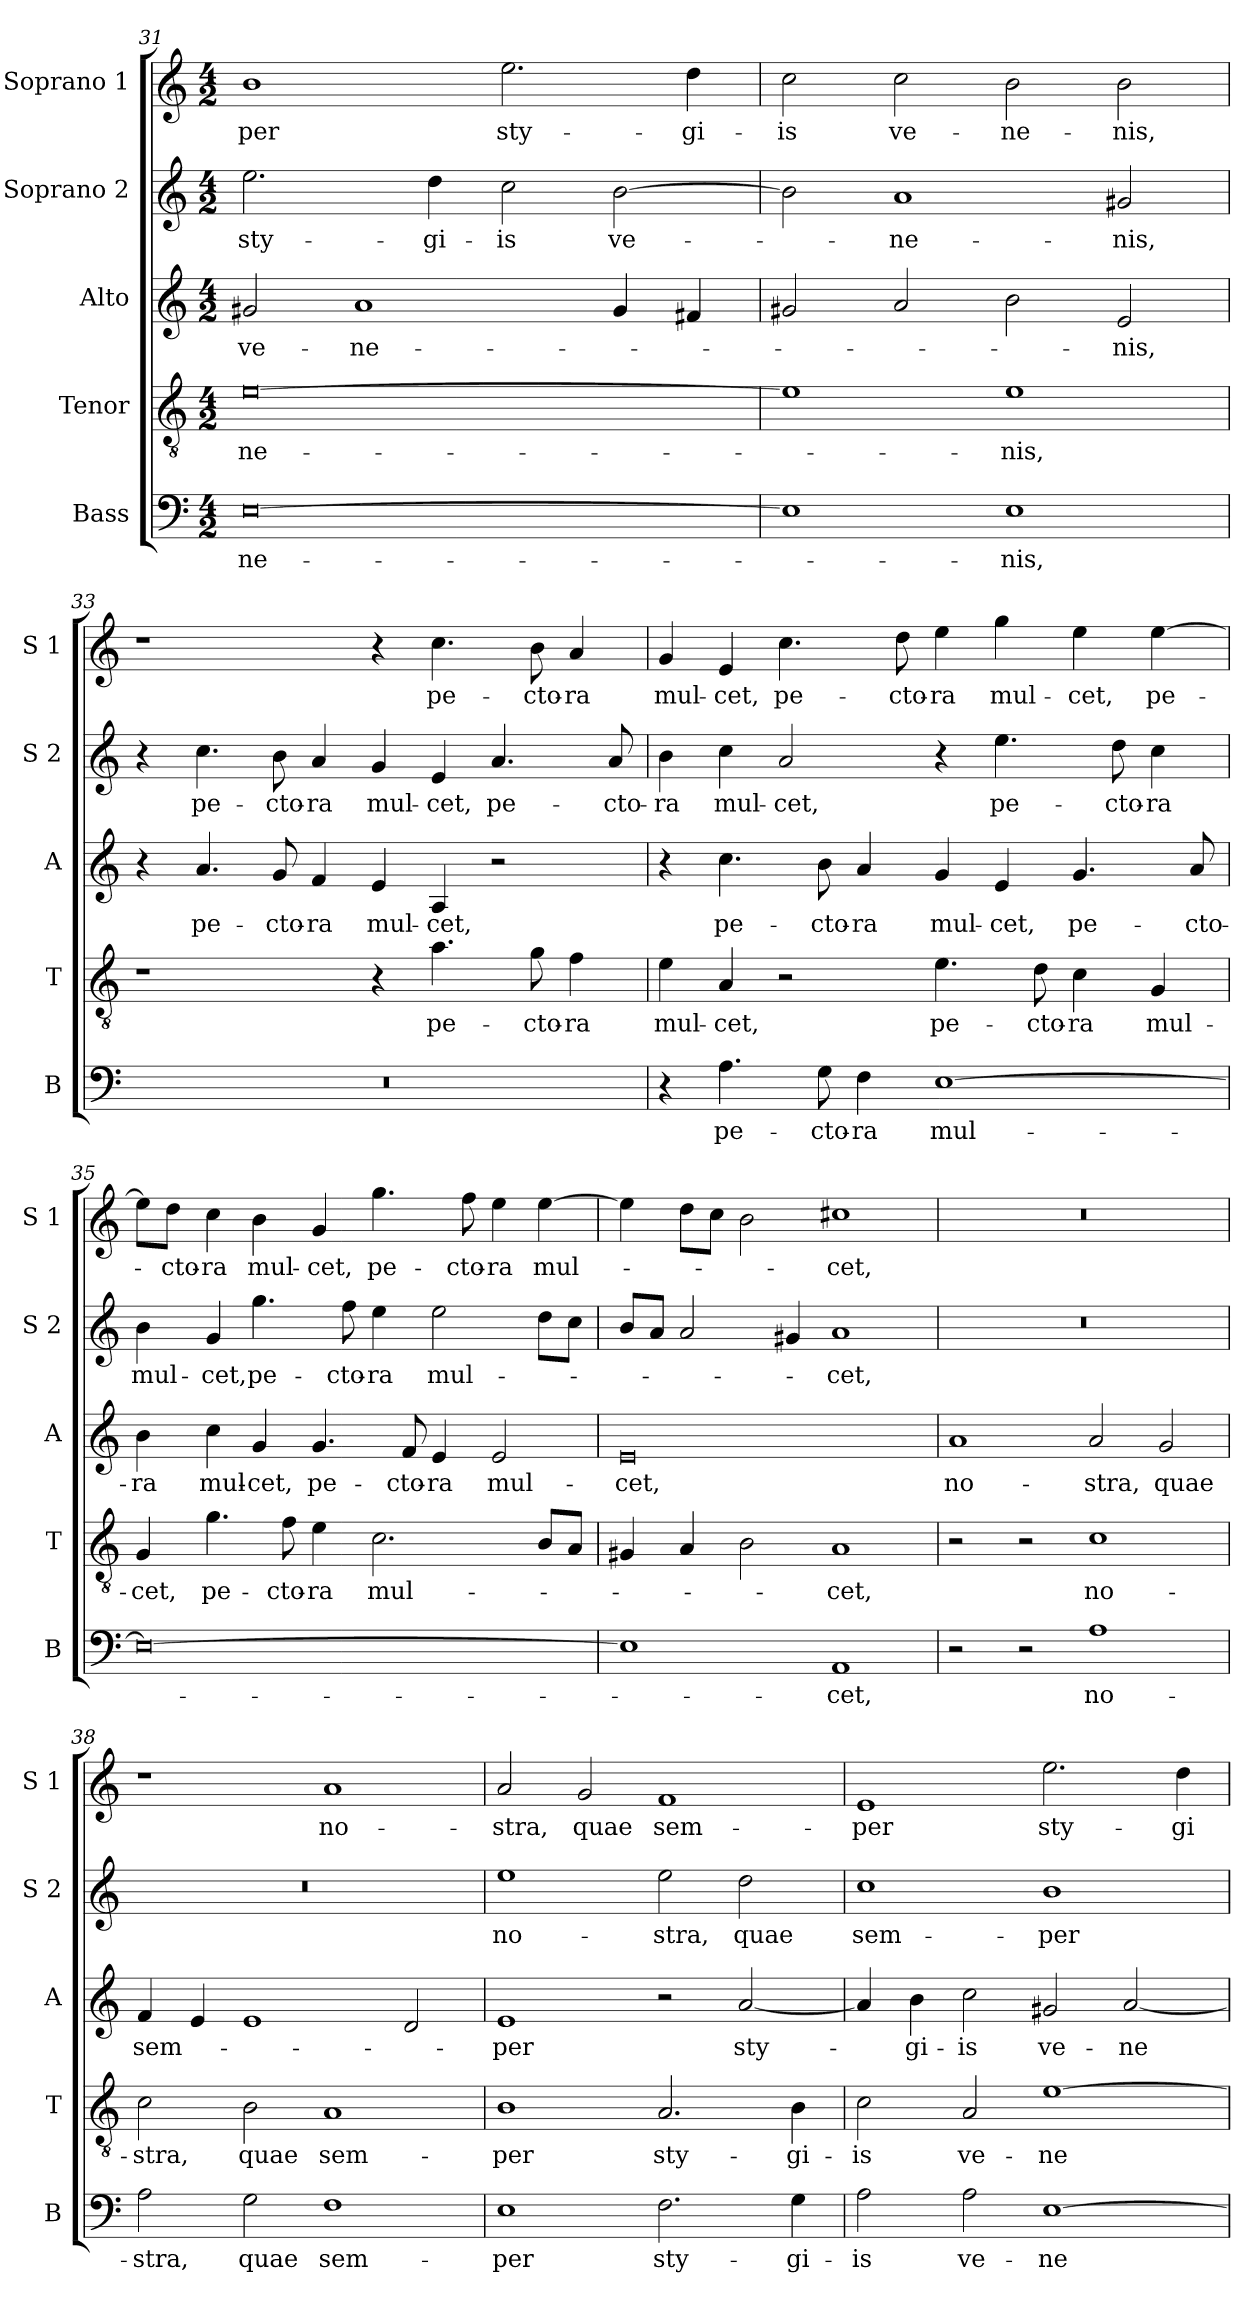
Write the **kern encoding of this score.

**kern	**text	**kern	**text	**kern	**text	**kern	**text	**kern	**text
*part5	*part5	*part4	*part4	*part3	*part3	*part2	*part2	*part1	*part1
*staff5	*staff5	*staff4	*staff4	*staff3	*staff3	*staff2	*staff2	*staff1	*staff1
*I"Bass	*	*I"Tenor	*	*I"Alto	*	*I"Soprano 2	*	*I"Soprano 1	*
*I'B	*	*I'T	*	*I'A	*	*I'S 2	*	*I'S 1	*
*clefF4	*	*clefGv2	*	*clefG2	*	*clefG2	*	*clefG2	*
*k[]	*	*k[]	*	*k[]	*	*k[]	*	*k[]	*
*C:	*	*C:	*	*C:	*	*C:	*	*C:	*
*M4/2	*	*M4/2	*	*M4/2	*	*M4/2	*	*M4/2	*
=31	=31	=31	=31	=31	=31	=31	=31	=31	=31
!	!LO:LY:b	!	!LO:LY:b	!	!LO:LY:b	!	!LO:LY:b	!	!LO:LY:b
[0E	-ne-	[0e	-ne-	2g#X/	ve-	2.ee\	sty-	1b	-per
!	!	!	!	!	!LO:LY:b	!	!	!	!
.	.	.	.	1a	-ne-	.	.	.	.
!	!	!	!	!	!	!	!LO:LY:b	!	!
.	.	.	.	.	.	4dd\	-gi-	.	.
!	!	!	!	!	!	!	!LO:LY:b	!	!LO:LY:b
.	.	.	.	.	.	2cc\	-is	2.ee\	sty-
!	!	!	!	!	!	!	!LO:LY:b	!	!
.	.	.	.	4g#/	.	[2b\	ve-	.	.
!	!	!	!	!	!	!	!	!	!LO:LY:b
.	.	.	.	4f#X/	.	.	.	4dd\	-gi-
=32	=32	=32	=32	=32	=32	=32	=32	=32	=32
!	!	!	!	!	!	!	!	!	!LO:LY:b
1E]	.	1e]	.	2g#X/	.	2b\]	.	2cc\	-is
!	!	!	!	!	!	!	!LO:LY:b	!	!LO:LY:b
.	.	.	.	2a/	.	1a	-ne-	2cc\	ve-
!	!LO:LY:b	!	!LO:LY:b	!	!	!	!	!	!LO:LY:b
1E	-nis,	1e	-nis,	2b\	.	.	.	2b\	-ne-
!	!	!	!	!	!LO:LY:b	!	!LO:LY:b	!	!LO:LY:b
.	.	.	.	2e/	-nis,	2g#X/	-nis,	2b\	-nis,
=33	=33	=33	=33	=33	=33	=33	=33	=33	=33
0r	.	1r	.	4r	.	4r	.	1r	.
!	!	!	!	!	!LO:LY:b	!	!LO:LY:b	!	!
.	.	.	.	4.a/	pe-	4.cc\	pe-	.	.
!	!	!	!	!	!LO:LY:b	!	!LO:LY:b	!	!
.	.	.	.	8g/	-cto-	8b\	-cto-	.	.
!	!	!	!	!	!LO:LY:b	!	!LO:LY:b	!	!
.	.	.	.	4f/	-ra	4a/	-ra	.	.
!	!	!	!	!	!LO:LY:b	!	!LO:LY:b	!	!
.	.	4r	.	4e/	mul-	4g/	mul-	4r	.
!	!	!	!LO:LY:b	!	!LO:LY:b	!	!LO:LY:b	!	!LO:LY:b
.	.	4.a\	pe-	4A/	-cet,	4e/	-cet,	4.cc\	pe-
!	!	!	!	!	!	!	!LO:LY:b	!	!
.	.	.	.	2r	.	4.a/	pe-	.	.
!	!	!	!LO:LY:b	!	!	!	!	!	!LO:LY:b
.	.	8g\	-cto-	.	.	.	.	8b\	-cto-
!	!	!	!LO:LY:b	!	!	!	!	!	!LO:LY:b
.	.	4f\	-ra	.	.	.	.	4a/	-ra
!	!	!	!	!	!	!	!LO:LY:b	!	!
.	.	.	.	.	.	8a/	-cto-	.	.
!!LO:LB:g=z
=34	=34	=34	=34	=34	=34	=34	=34	=34	=34
!	!	!	!LO:LY:b	!	!	!	!LO:LY:b	!	!LO:LY:b
4r	.	4e\	mul-	4r	.	4b\	-ra	4g/	mul-
!	!LO:LY:b	!	!LO:LY:b	!	!LO:LY:b	!	!LO:LY:b	!	!LO:LY:b
4.A\	pe-	4A/	-cet,	4.cc\	pe-	4cc\	mul-	4e/	-cet,
!	!	!	!	!	!	!	!LO:LY:b	!	!LO:LY:b
.	.	2r	.	.	.	2a/	-cet,	4.cc\	pe-
!	!LO:LY:b	!	!	!	!LO:LY:b	!	!	!	!
8G\	-cto-	.	.	8b\	-cto-	.	.	.	.
!	!LO:LY:b	!	!	!	!LO:LY:b	!	!	!	!
4F\	-ra	.	.	4a/	-ra	.	.	.	.
!	!	!	!	!	!	!	!	!	!LO:LY:b
.	.	.	.	.	.	.	.	8dd\	-cto-
!	!LO:LY:b	!	!LO:LY:b	!	!LO:LY:b	!	!	!	!LO:LY:b
[1E	mul-	4.e\	pe-	4g/	mul-	4r	.	4ee\	-ra
!	!	!	!	!	!LO:LY:b	!	!LO:LY:b	!	!LO:LY:b
.	.	.	.	4e/	-cet,	4.ee\	pe-	4gg\	mul-
!	!	!	!LO:LY:b	!	!	!	!	!	!
.	.	8d\	-cto-	.	.	.	.	.	.
!	!	!	!LO:LY:b	!	!LO:LY:b	!	!	!	!LO:LY:b
.	.	4c\	-ra	4.g/	pe-	.	.	4ee\	-cet,
!	!	!	!	!	!	!	!LO:LY:b	!	!
.	.	.	.	.	.	8dd\	-cto-	.	.
!	!	!	!LO:LY:b	!	!	!	!LO:LY:b	!	!LO:LY:b
.	.	4G/	mul-	.	.	4cc\	-ra	[4ee\	pe-
!	!	!	!	!	!LO:LY:b	!	!	!	!
.	.	.	.	8a/	-cto-	.	.	.	.
=35	=35	=35	=35	=35	=35	=35	=35	=35	=35
!	!	!	!LO:LY:b	!	!LO:LY:b	!	!LO:LY:b	!	!
0E_	.	4G/	-cet,	4b\	-ra	4b\	mul-	8ee\L]	.
!	!	!	!	!	!	!	!	!	!LO:LY:b
.	.	.	.	.	.	.	.	8dd\J	-cto-
!	!	!	!LO:LY:b	!	!LO:LY:b	!	!LO:LY:b	!	!LO:LY:b
.	.	4.g\	pe-	4cc\	mul-	4g/	-cet,	4cc\	-ra
!	!	!	!	!	!LO:LY:b	!	!LO:LY:b	!	!LO:LY:b
.	.	.	.	4g/	-cet,	4.gg\	pe-	4b\	mul-
!	!	!	!LO:LY:b	!	!	!	!	!	!
.	.	8f\	-cto-	.	.	.	.	.	.
!	!	!	!LO:LY:b	!	!LO:LY:b	!	!	!	!LO:LY:b
.	.	4e\	-ra	4.g/	pe-	.	.	4g/	-cet,
!	!	!	!	!	!	!	!LO:LY:b	!	!
.	.	.	.	.	.	8ff\	-cto-	.	.
!	!	!	!LO:LY:b	!	!	!	!LO:LY:b	!	!LO:LY:b
.	.	2.c\	mul-	.	.	4ee\	-ra	4.gg\	pe-
!	!	!	!	!	!LO:LY:b	!	!	!	!
.	.	.	.	8f/	-cto-	.	.	.	.
!	!	!	!	!	!LO:LY:b	!	!LO:LY:b	!	!
.	.	.	.	4e/	-ra	2ee\	mul-	.	.
!	!	!	!	!	!	!	!	!	!LO:LY:b
.	.	.	.	.	.	.	.	8ff\	-cto-
!	!	!	!	!	!LO:LY:b	!	!	!	!LO:LY:b
.	.	.	.	2e/	mul-	.	.	4ee\	-ra
!	!	!	!	!	!	!	!	!	!LO:LY:b
.	.	8B/L	.	.	.	8dd\L	.	[4ee\	mul-
.	.	8A/J	.	.	.	8cc\J	.	.	.
=36	=36	=36	=36	=36	=36	=36	=36	=36	=36
!	!	!	!	!	!LO:LY:b	!	!	!	!
1E]	.	4G#X/	.	0e	-cet,	8b/L	.	4ee\]	.
.	.	.	.	.	.	8a/J	.	.	.
.	.	4A/	.	.	.	2a/	.	8dd\L	.
.	.	.	.	.	.	.	.	8cc\J	.
.	.	2B\	.	.	.	.	.	2b\	.
.	.	.	.	.	.	4g#X/	.	.	.
!	!LO:LY:b	!	!LO:LY:b	!	!	!	!LO:LY:b	!	!LO:LY:b
1AA	-cet,	1A	-cet,	.	.	1a	-cet,	1cc#X	-cet,
!!LO:LB:g=z
=37	=37	=37	=37	=37	=37	=37	=37	=37	=37
!	!	!	!	!	!LO:LY:b	!	!	!	!
2r	.	2r	.	1a	no-	0r	.	0r	.
2r	.	2r	.	.	.	.	.	.	.
!	!LO:LY:b	!	!LO:LY:b	!	!LO:LY:b	!	!	!	!
1A	no-	1c	no-	2a/	-stra,	.	.	.	.
!	!	!	!	!	!LO:LY:b	!	!	!	!
.	.	.	.	2g/	quae	.	.	.	.
=38	=38	=38	=38	=38	=38	=38	=38	=38	=38
!	!LO:LY:b	!	!LO:LY:b	!	!LO:LY:b	!	!	!	!
2A\	-stra,	2c\	-stra,	4f/	sem-	0r	.	1r	.
.	.	.	.	4e/	.	.	.	.	.
!	!LO:LY:b	!	!LO:LY:b	!	!	!	!	!	!
2G\	quae	2B\	quae	1e	.	.	.	.	.
!	!LO:LY:b	!	!LO:LY:b	!	!	!	!	!	!LO:LY:b
1F	sem-	1A	sem-	.	.	.	.	1a	no-
.	.	.	.	2d/	.	.	.	.	.
=39	=39	=39	=39	=39	=39	=39	=39	=39	=39
!	!LO:LY:b	!	!LO:LY:b	!	!LO:LY:b	!	!LO:LY:b	!	!LO:LY:b
1E	-per	1B	-per	1e	-per	1ee	no-	2a/	-stra,
!	!	!	!	!	!	!	!	!	!LO:LY:b
.	.	.	.	.	.	.	.	2g/	quae
!	!LO:LY:b	!	!LO:LY:b	!	!	!	!LO:LY:b	!	!LO:LY:b
2.F\	sty-	2.A/	sty-	2r	.	2ee\	-stra,	1f	sem-
!	!	!	!	!	!LO:LY:b	!	!LO:LY:b	!	!
.	.	.	.	[2a/	sty-	2dd\	quae	.	.
!	!LO:LY:b	!	!LO:LY:b	!	!	!	!	!	!
4G\	-gi-	4B\	-gi-	.	.	.	.	.	.
=40	=40	=40	=40	=40	=40	=40	=40	=40	=40
!	!LO:LY:b	!	!LO:LY:b	!	!	!	!LO:LY:b	!	!LO:LY:b
2A\	-is	2c\	-is	4a/]	.	1cc	sem-	1e	-per
!	!	!	!	!	!LO:LY:b	!	!	!	!
.	.	.	.	4b\	-gi-	.	.	.	.
!	!LO:LY:b	!	!LO:LY:b	!	!LO:LY:b	!	!	!	!
2A\	ve-	2A/	ve-	2cc\	-is	.	.	.	.
!	!LO:LY:b	!	!LO:LY:b	!	!LO:LY:b	!	!LO:LY:b	!	!LO:LY:b
[1E	-ne-	[1e	-ne-	2g#X/	ve-	1b	-per	2.ee\	sty-
!	!	!	!	!	!LO:LY:b	!	!	!	!
.	.	.	.	[2a/	-ne-	.	.	.	.
!	!	!	!	!	!	!	!	!	!LO:LY:b
.	.	.	.	.	.	.	.	4dd\	-gi-
=	=	=	=	=	=	=	=	=	=
*-	*-	*-	*-	*-	*-	*-	*-	*-	*-
